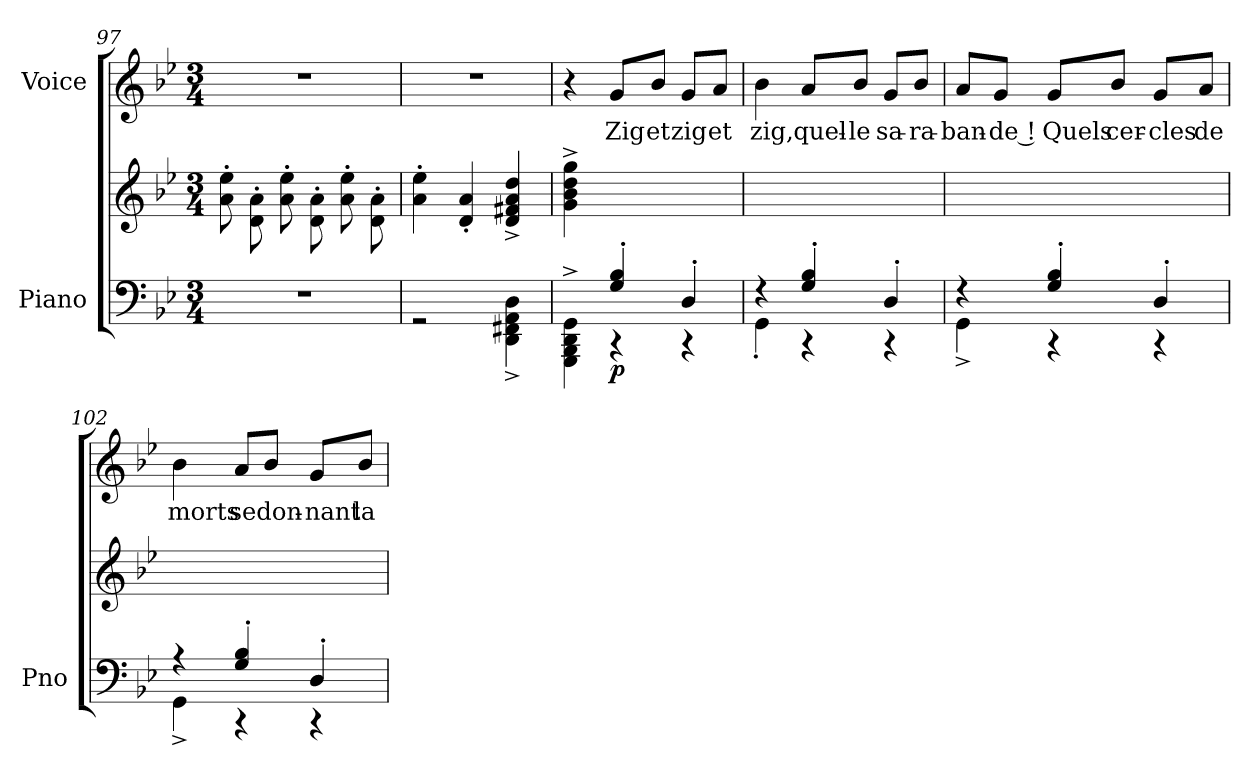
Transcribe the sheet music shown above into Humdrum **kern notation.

**kern	**kern	**dynam	**kern	**text
*part2	*part2	*part2	*part1	*part1
*staff3	*staff2	*staff2/3	*staff1	*staff1
*I"Piano	*	*	*I"Voice	*
*I'Pno	*	*	*	*
*clefF4	*clefG2	*	*clefG2	*
*k[b-e-]	*k[b-e-]	*	*k[b-e-]	*
*M3/4	*M3/4	*	*M3/4	*
=97	=97	=97	=97	=97
*	*^	*	*	*
2.r	8a\' 8ee-\'	8ryy	.	2.r	.
.	8ryy	8d\' 8a\'	.	.	.
.	8a\' 8ee-\'	8ryy	.	.	.
.	8ryy	8d\' 8a\'	.	.	.
.	8a\' 8ee-\'	8ryy	.	.	.
.	8ryy	8d\' 8a\'	.	.	.
*	*v	*v	*	*	*
=98	=98	=98	=98	=98
*^	*	*	*	*
2.ryy	2rGG	4a\' 4ee-\'	.	2.r	.
.	.	4d/' 4a/'	.	.	.
.	4DD\^ 4FF#X\^ 4AA\^ 4D\^	4d/^ 4f#X/^ 4a/^ 4dd/^	.	.	.
=99	=99	=99	=99	=99	=99
4rBByy	4GGG\^ 4BBB-\^ 4DD\^ 4GG\^	4g\^ 4b-\^ 4dd\^ 4gg\^	.	4r	.
!	!	!	!LO:DY:b=2	!	!LO:LY:b
4G/' 4B-/'	4rCC	2ryy	p	8g/L	Zig
!	!	!	!	!	!LO:LY:b
.	.	.	.	8b-/J	et
!	!	!	!	!	!LO:LY:b
4D'/	4rCC	.	.	8g/L	zig
!	!	!	!	!	!LO:LY:b
.	.	.	.	8a/J	et
=100	=100	=100	=100	=100	=100
!	!	!	!	!	!LO:LY:b
4r	4GG'\	2.ryy	.	4b-\	zig,
!	!	!	!	!	!LO:LY:b
4G/' 4B-/'	4rCC	.	.	8a/L	quel-
!	!	!	!	!	!LO:LY:b
.	.	.	.	8b-/J	-le
!	!	!	!	!	!LO:LY:b
4D'/	4rCC	.	.	8g/L	sa-
!	!	!	!	!	!LO:LY:b
.	.	.	.	8b-/J	-ra-
=101	=101	=101	=101	=101	=101
!	!	!	!	!	!LO:LY:b
4r	4GG^\	2.ryy	.	8a/L	-ban-
!	!	!	!	!	!LO:LY:b
.	.	.	.	8g/J	-de !
!	!	!	!	!	!LO:LY:b
4G/' 4B-/'	4rCC	.	.	8g/L	Quels
!	!	!	!	!	!LO:LY:b
.	.	.	.	8b-/J	cer-
!	!	!	!	!	!LO:LY:b
4D'/	4rCC	.	.	8g/L	-cles
!	!	!	!	!	!LO:LY:b
.	.	.	.	8a/J	de
!!LO:LB:g=z
=102	=102	=102	=102	=102	=102
!	!	!	!	!	!LO:LY:b
4r	4GG^\	2.ryy	.	4b-\	morts
!	!	!	!	!	!LO:LY:b
4G/' 4B-/'	4rCC	.	.	8a/L	se
!	!	!	!	!	!LO:LY:b
.	.	.	.	8b-/J	don-
!	!	!	!	!	!LO:LY:b
4D'/	4rCC	.	.	8g/L	-nant
!	!	!	!	!	!LO:LY:b
.	.	.	.	8b-/J	la
*v	*v	*	*	*	*
=	=	=	=	=
*-	*-	*-	*-	*-
